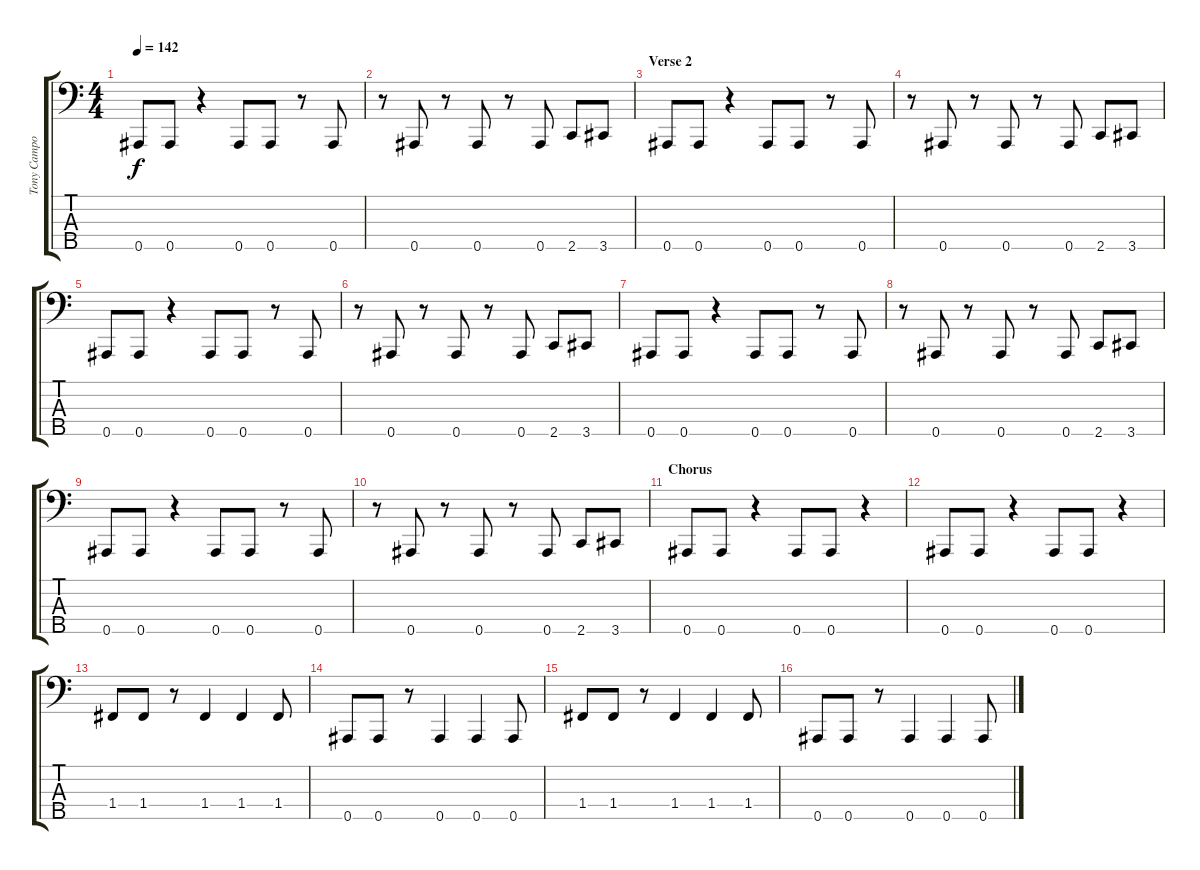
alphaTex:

\track ("Tony Campos" "Tony Campo") {instrument slapbass1}
\staff {score tabs}
\tuning (Ab2 Eb2 Bb1 F1 Bb0) {hide}
\ts (4 4)
\tempo 142
\clef f4
\ks c
0.5.8{dy f} 0.5.8 r.4 0.5.8 0.5.8 r.8 0.5.8 |
r.8 0.5.8 r.8 0.5.8 r.8 0.5.8 2.5.8 3.5.8 |
\section ("" "Verse 2")
0.5.8 0.5.8 r.4 0.5.8 0.5.8 r.8 0.5.8 |
r.8 0.5.8 r.8 0.5.8 r.8 0.5.8 2.5.8 3.5.8 |
0.5.8 0.5.8 r.4 0.5.8 0.5.8 r.8 0.5.8 |
r.8 0.5.8 r.8 0.5.8 r.8 0.5.8 2.5.8 3.5.8 |
0.5.8 0.5.8 r.4 0.5.8 0.5.8 r.8 0.5.8 |
r.8 0.5.8 r.8 0.5.8 r.8 0.5.8 2.5.8 3.5.8 |
0.5.8 0.5.8 r.4 0.5.8 0.5.8 r.8 0.5.8 |
r.8 0.5.8 r.8 0.5.8 r.8 0.5.8 2.5.8 3.5.8 |
\section ("" "Chorus")
0.5.8 0.5.8 r.4 0.5.8 0.5.8 r.4 |
0.5.8 0.5.8 r.4 0.5.8 0.5.8 r.4 |
1.4.8 1.4.8 r.8 1.4.4 1.4.4 1.4.8 |
0.5.8 0.5.8 r.8 0.5.4 0.5.4 0.5.8 |
1.4.8 1.4.8 r.8 1.4.4 1.4.4 1.4.8 |
0.5.8 0.5.8 r.8 0.5.4 0.5.4 0.5.8
